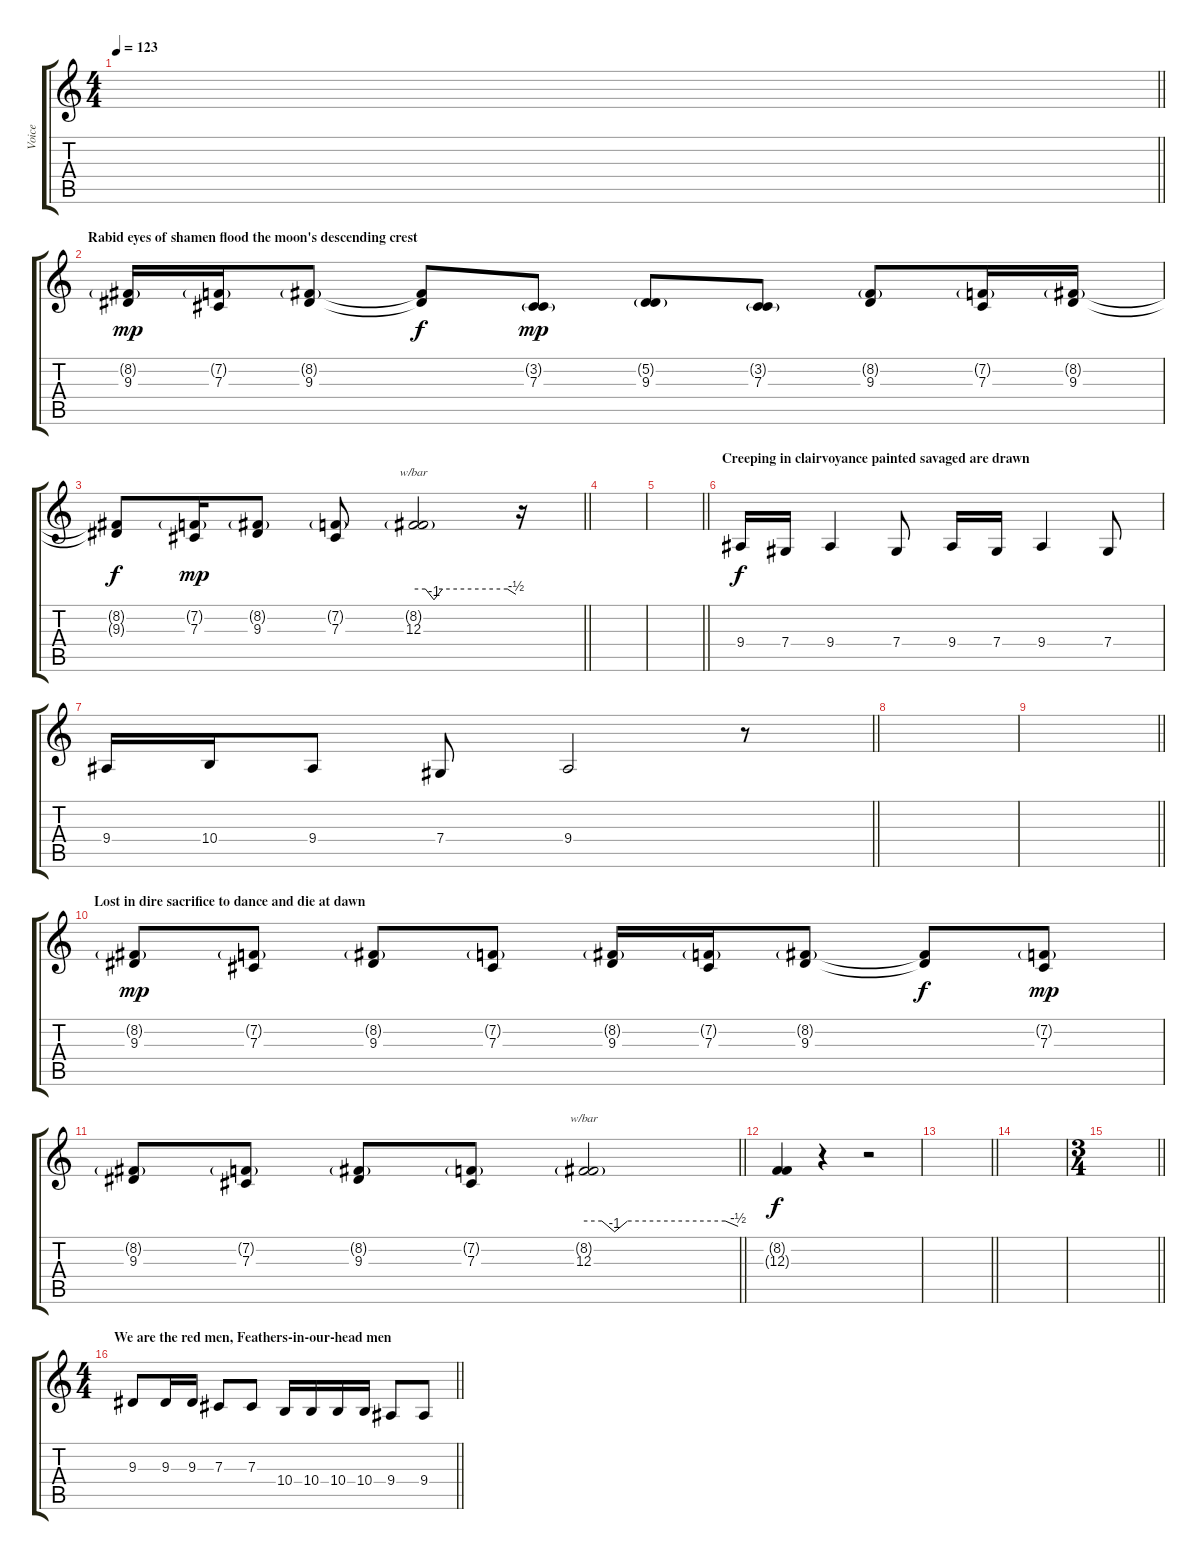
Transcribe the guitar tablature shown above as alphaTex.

\track ("Voice" "Voice") {mute instrument lead1square}
\staff {score tabs}
\tuning (Eb4 Bb3 Gb3 Db3 Ab2 Eb2) {hide}
\ts (4 4)
\tempo 123
\clef g2
\barLineRight lightlight
\ks c
|
\section ("" "Rabid eyes of shamen flood the moon's descending crest ")
(8.2{g} 9.3).16{dy mp} (7.2{g} 7.3).16 (8.2{g} 9.3).8 (8.2{t} 9.3{t}).8{dy f} (3.2{g} 7.3).8{dy mp} (5.2{g} 9.3).8 (3.2{g} 7.3).8 (8.2{g} 9.3).8 (7.2{g} 7.3).16 (8.2{g} 9.3).16 |
\barLineRight lightlight
(8.2{t} 9.3{t}).8{dy f} (7.2{g} 7.3).16{dy mp} (8.2{g} 9.3).8 (7.2{g} 7.3).8 (8.2{g} 12.3).2{tbe (custom default 0 0 7 0 12 -4 17 0 55 0 60 -2)} r.16 |
|
\barLineRight lightlight
|
\section ("" "Creeping in clairvoyance painted savaged are drawn ")
9.4.16{dy f} 7.4.16 9.4.4 7.4.8 9.4.16 7.4.16 9.4.4 7.4.8 |
\barLineRight lightlight
9.4.16 10.4.16 9.4.8 7.4.8 9.4.2 r.8 |
|
\barLineRight lightlight
|
\section ("" "Lost in dire sacrifice to dance and die at dawn ")
(8.2{g} 9.3).8{dy mp} (7.2{g} 7.3).8 (8.2{g} 9.3).8 (7.2{g} 7.3).8 (8.2{g} 9.3).16 (7.2{g} 7.3).16 (8.2{g} 9.3).8 (8.2{t} 9.3{t}).8{dy f} (7.2{g} 7.3).8{dy mp} |
\barLineRight lightlight
(8.2{g} 9.3).8 (7.2{g} 7.3).8 (8.2{g} 9.3).8 (7.2{g} 7.3).8 (8.2{g} 12.3).2{tbe (custom default 0 0 7 0 12 -4 17 0 55 0 60 -2)} |
(8.2{t} 12.3{t}).4{dy f} r.4 r.2 |
\barLineRight lightlight
|
|
\ts (3 4)
\barLineRight lightlight
|
\ts (4 4)
\section ("" "We are the red men, Feathers-in-our-head men")
\barLineRight lightlight
9.3.8 9.3.16 9.3.16 7.3.8 7.3.8 10.4.16 10.4.16 10.4.16 10.4.16 9.4.8 9.4.8
